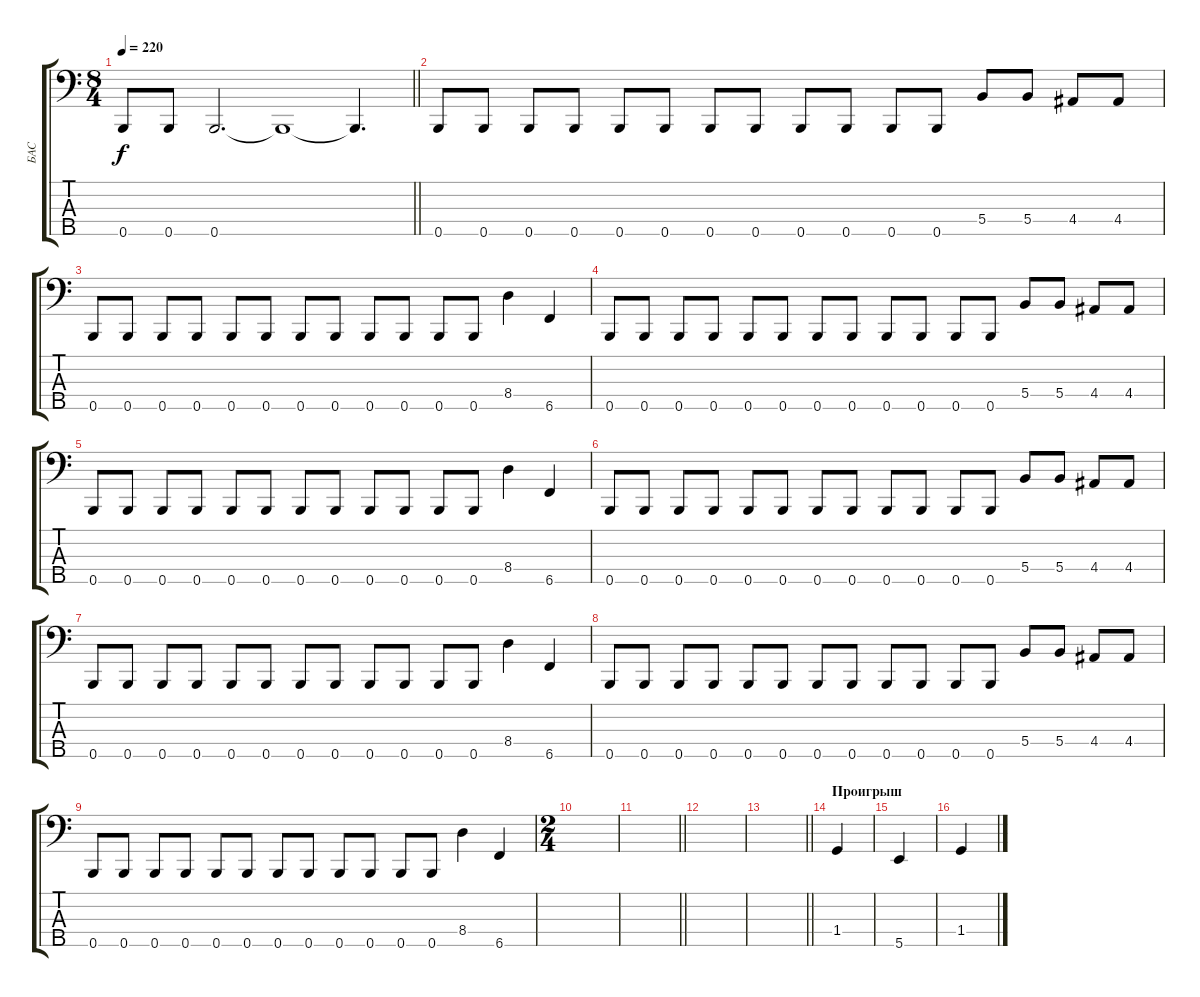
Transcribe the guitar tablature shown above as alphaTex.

\track ("БАС" "БАС") {instrument electricbasspick}
\staff {score tabs}
\tuning (G2 D2 A1 Gb1 B0) {hide}
\ts (8 4)
\tempo 220
\clef f4
\barLineRight lightlight
\ks c
0.5.8{dy f} 0.5.8 0.5.2{d} 0.5{t}.1 0.5{t}.4{d} |
0.5.8 0.5.8 0.5.8 0.5.8 0.5.8 0.5.8 0.5.8 0.5.8 0.5.8 0.5.8 0.5.8 0.5.8 5.4.8 5.4.8 4.4.8 4.4.8 |
0.5.8 0.5.8 0.5.8 0.5.8 0.5.8 0.5.8 0.5.8 0.5.8 0.5.8 0.5.8 0.5.8 0.5.8 8.4.4 6.5.4 |
0.5.8 0.5.8 0.5.8 0.5.8 0.5.8 0.5.8 0.5.8 0.5.8 0.5.8 0.5.8 0.5.8 0.5.8 5.4.8 5.4.8 4.4.8 4.4.8 |
0.5.8 0.5.8 0.5.8 0.5.8 0.5.8 0.5.8 0.5.8 0.5.8 0.5.8 0.5.8 0.5.8 0.5.8 8.4.4 6.5.4 |
0.5.8 0.5.8 0.5.8 0.5.8 0.5.8 0.5.8 0.5.8 0.5.8 0.5.8 0.5.8 0.5.8 0.5.8 5.4.8 5.4.8 4.4.8 4.4.8 |
0.5.8 0.5.8 0.5.8 0.5.8 0.5.8 0.5.8 0.5.8 0.5.8 0.5.8 0.5.8 0.5.8 0.5.8 8.4.4 6.5.4 |
0.5.8 0.5.8 0.5.8 0.5.8 0.5.8 0.5.8 0.5.8 0.5.8 0.5.8 0.5.8 0.5.8 0.5.8 5.4.8 5.4.8 4.4.8 4.4.8 |
0.5.8 0.5.8 0.5.8 0.5.8 0.5.8 0.5.8 0.5.8 0.5.8 0.5.8 0.5.8 0.5.8 0.5.8 8.4.4 6.5.4 |
\ts (2 4)
|
\barLineRight lightlight
|
|
\barLineRight lightlight
|
\section ("" "Проигрыш")
1.4.4 |
5.5.4 |
1.4.4
